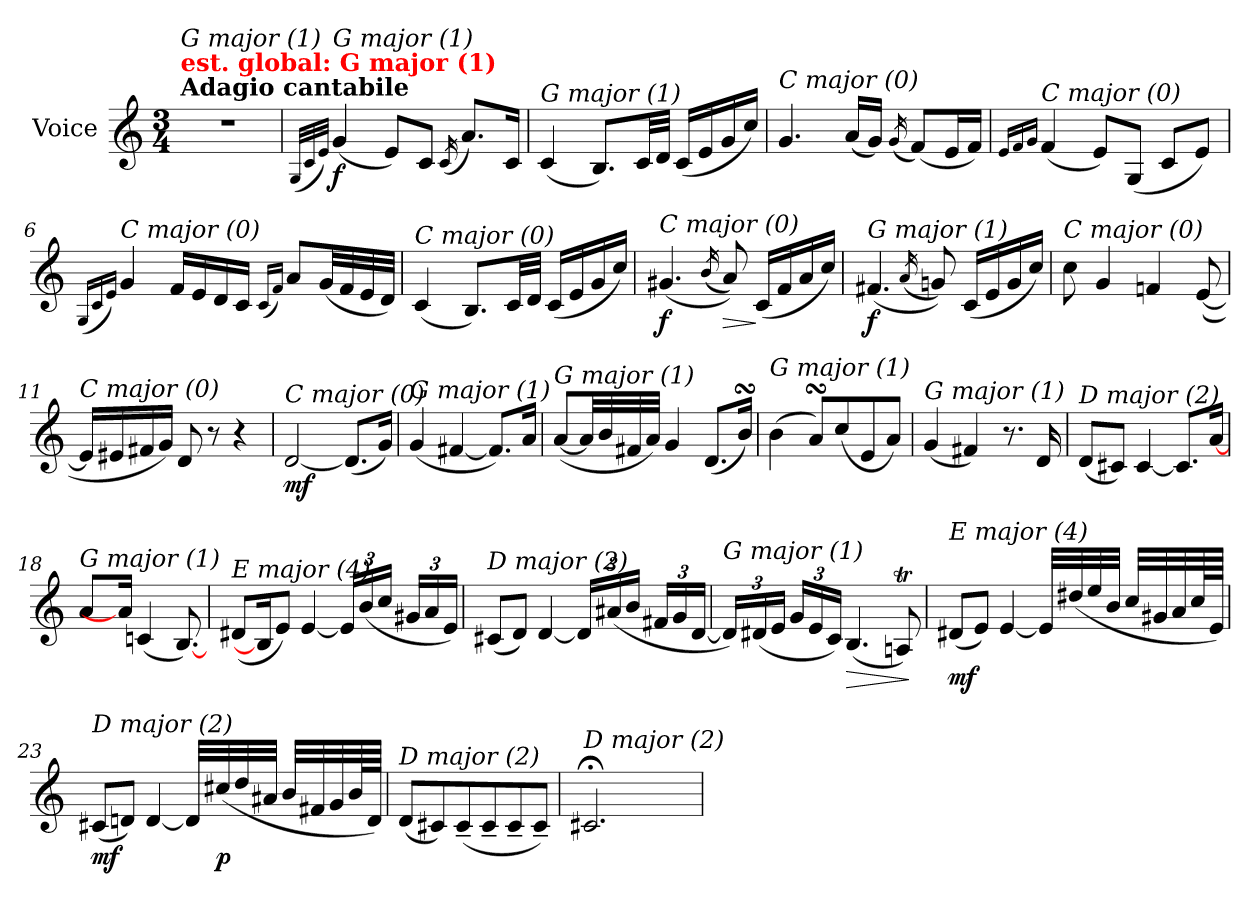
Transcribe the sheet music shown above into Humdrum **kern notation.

**kern	**dynam
*part1	*part1
*staff1	*staff1
*I"Voice	*
*clefG2	*
*k[]	*
*C:	*
*M3/4	*
=1	=1
!LO:TX:a:B:t=Adagio cantabile	!
!LO:TX:a:B:color=#FF0000:t=est. global&colon; G major (1)	!
!LO:TX:i:t=G major (1)	!
2.r	.
=2	=2
(<32qG/LLL	.
32qc/	.
32qe/JJJ)	.
!LO:TX:i:t=G major (1)	!
!	!LO:DY:b
(<4g/	f
8e/L)	.
8c/J	.
(<16qc/	.
8.a/L)	.
16c/Jk	.
=3	=3
!LO:TX:i:t=G major (1)	!
(<4c/	.
8.B/L)	.
32c/LL	.
32d/JJJ	.
(<16c/LL	.
16e/	.
16g/	.
16cc/JJ)	.
=4	=4
!LO:TX:i:t=C major (0)	!
4.g/	.
(<16a/LL	.
16g/JJ)	.
(<16qg/	.
(<8f/L)	.
16e/L	.
16f/JJ)	.
=5	=5
16qe/LL	.
16qf/	.
16qg/JJ	.
!LO:TX:i:t=C major (0)	!
(<4f/	.
8e/L)	.
(<8G/J	.
8c/L	.
8e/J)	.
!!LO:LB:g=z
=6	=6
(<16qG/LL	.
16qc/	.
16qe/JJ)	.
!LO:TX:i:t=C major (0)	!
4g/	.
16f/LL	.
16e/	.
16d/	.
16c/JJ	.
(<16qc/LL	.
16qf/JJ)	.
8a/L	.
(<32g/LL	.
32f/	.
32e/	.
32d/JJJ)	.
=7	=7
!LO:TX:i:t=C major (0)	!
(<4c/	.
8.B/L)	.
32c/LL	.
32d/JJJ	.
(<16c/LL	.
16e/	.
16g/	.
16cc/JJ)	.
=8	=8
!LO:TX:i:t=C major (0)	!
!	!LO:DY:b
(<4.g#X/	f
(<16qb/	.
!	!LO:HP:b
8a/))	>
(<16c/LL	]
16f/	.
16a/	.
16cc/JJ)	.
!!LO:LB:g=z
=9	=9
!LO:TX:i:t=G major (1)	!
!	!LO:DY:b
(<4.f#X/	f
(<16qa/	.
8gn/))	.
(<16c/LL	.
16e/	.
16g/	.
16cc/JJ)	.
=10	=10
!LO:TX:i:t=C major (0)	!
8cc\	.
4g/	.
4fn/	.
(<[8e/	.
=11	=11
!LO:TX:i:t=C major (0)	!
16e/LL]	.
16e#Xi/	.
16f#X/	.
16g/JJ)	.
8d/	.
8r	.
4r	.
=12	=12
!LO:TX:i:t=C major (0)	!
!	!LO:DY:b
[2d/	mf
(<8.d/L]	.
16g/Jk)	.
!!LO:LB:g=z
=13	=13
!LO:TX:i:t=G major (1)	!
(<4g/	.
[4f#X/	.
8.f#/L])	.
16a/Jk	.
=14	=14
!LO:TX:i:t=G major (1)	!
(<[8a/L	.
32a/LL]	.
32b/	.
32f#X/	.
32a/JJJ)	.
4g/	.
(<8.d/L	.
16bsSsS/Jk)	.
=15	=15
!LO:TX:i:t=G major (1)	!
(>4b\	.
8asSSS/L)	.
(>8cc/	.
8e/	.
8a/J)	.
=16	=16
!LO:TX:i:t=G major (1)	!
(<4g/	.
4f#X/)	.
8.r	.
16d/	.
=17	=17
!LO:TX:i:t=D major (2)	!
(<8d/L	.
8c#X/J)	.
[4c#/	.
8.c#/L]	.
[16a/J	.
!!LO:LB:g=z
=18	=18
!LO:TX:i:t=G major (1)	!
4a/	.
16a/J]	.
(<4cn/	.
[8.B/)	.
=19	=19
!LO:TX:i:t=E major (4)	!
(<8d#X/L	.
16B/]	.
8e/J)	.
[4e/	.
24e/LL]	.
(<24b/	.
24cc/JJ	.
24g#X/LL	.
24a/	.
24e/JJ)	.
=20	=20
!LO:TX:i:t=D major (2)	!
(<8c#X/L	.
8d/J)	.
[4d/	.
24d/LL]	.
(<24a#X/	.
24b/JJ	.
24f#X/LL	.
24g/	.
[24d/JJ	.
=21	=21
!LO:TX:i:t=G major (1)	!
24d/LL])	.
(<24d#X/	.
24e/JJ	.
24g/LL	.
24e/	.
24c/JJ)	.
!	!LO:HP:b
(<4.B/	>
8AnT/)	.
.	]
!!LO:LB:g=z
=22	=22
!LO:TX:i:t=E major (4)	!
!	!LO:DY:b
(<8d#X/L	mf
8e/J)	.
[4e/	.
32e/LLL]	.
(<32dd#X/	.
32ee/	.
32b/JJJ	.
32cc/LLL	.
32g#X/	.
32a/	.
64cc/L	.
64e/JJJJ)	.
=23	=23
!LO:TX:i:t=D major (2)	!
!	!LO:DY:b
(<8c#X/L	mf
8dn/J)	.
[4d/	.
32d/LLL]	.
!	!LO:DY:b
(<32cc#X/	p
32dd/	.
32a#X/JJJ	.
32b/LLL	.
32f#X/	.
32g/	.
64b/L	.
64d/JJJJ)	.
=24	=24
!LO:TX:i:t=D major (2)	!
(<8d/L	.
8c#X/)	.
(<8c#~</	.
8c#~</	.
8c#~</	.
8c#~</J)	.
=25	=25
!LO:TX:i:t=D major (2)	!
2.c#X;</	.
=	=
*-	*-
